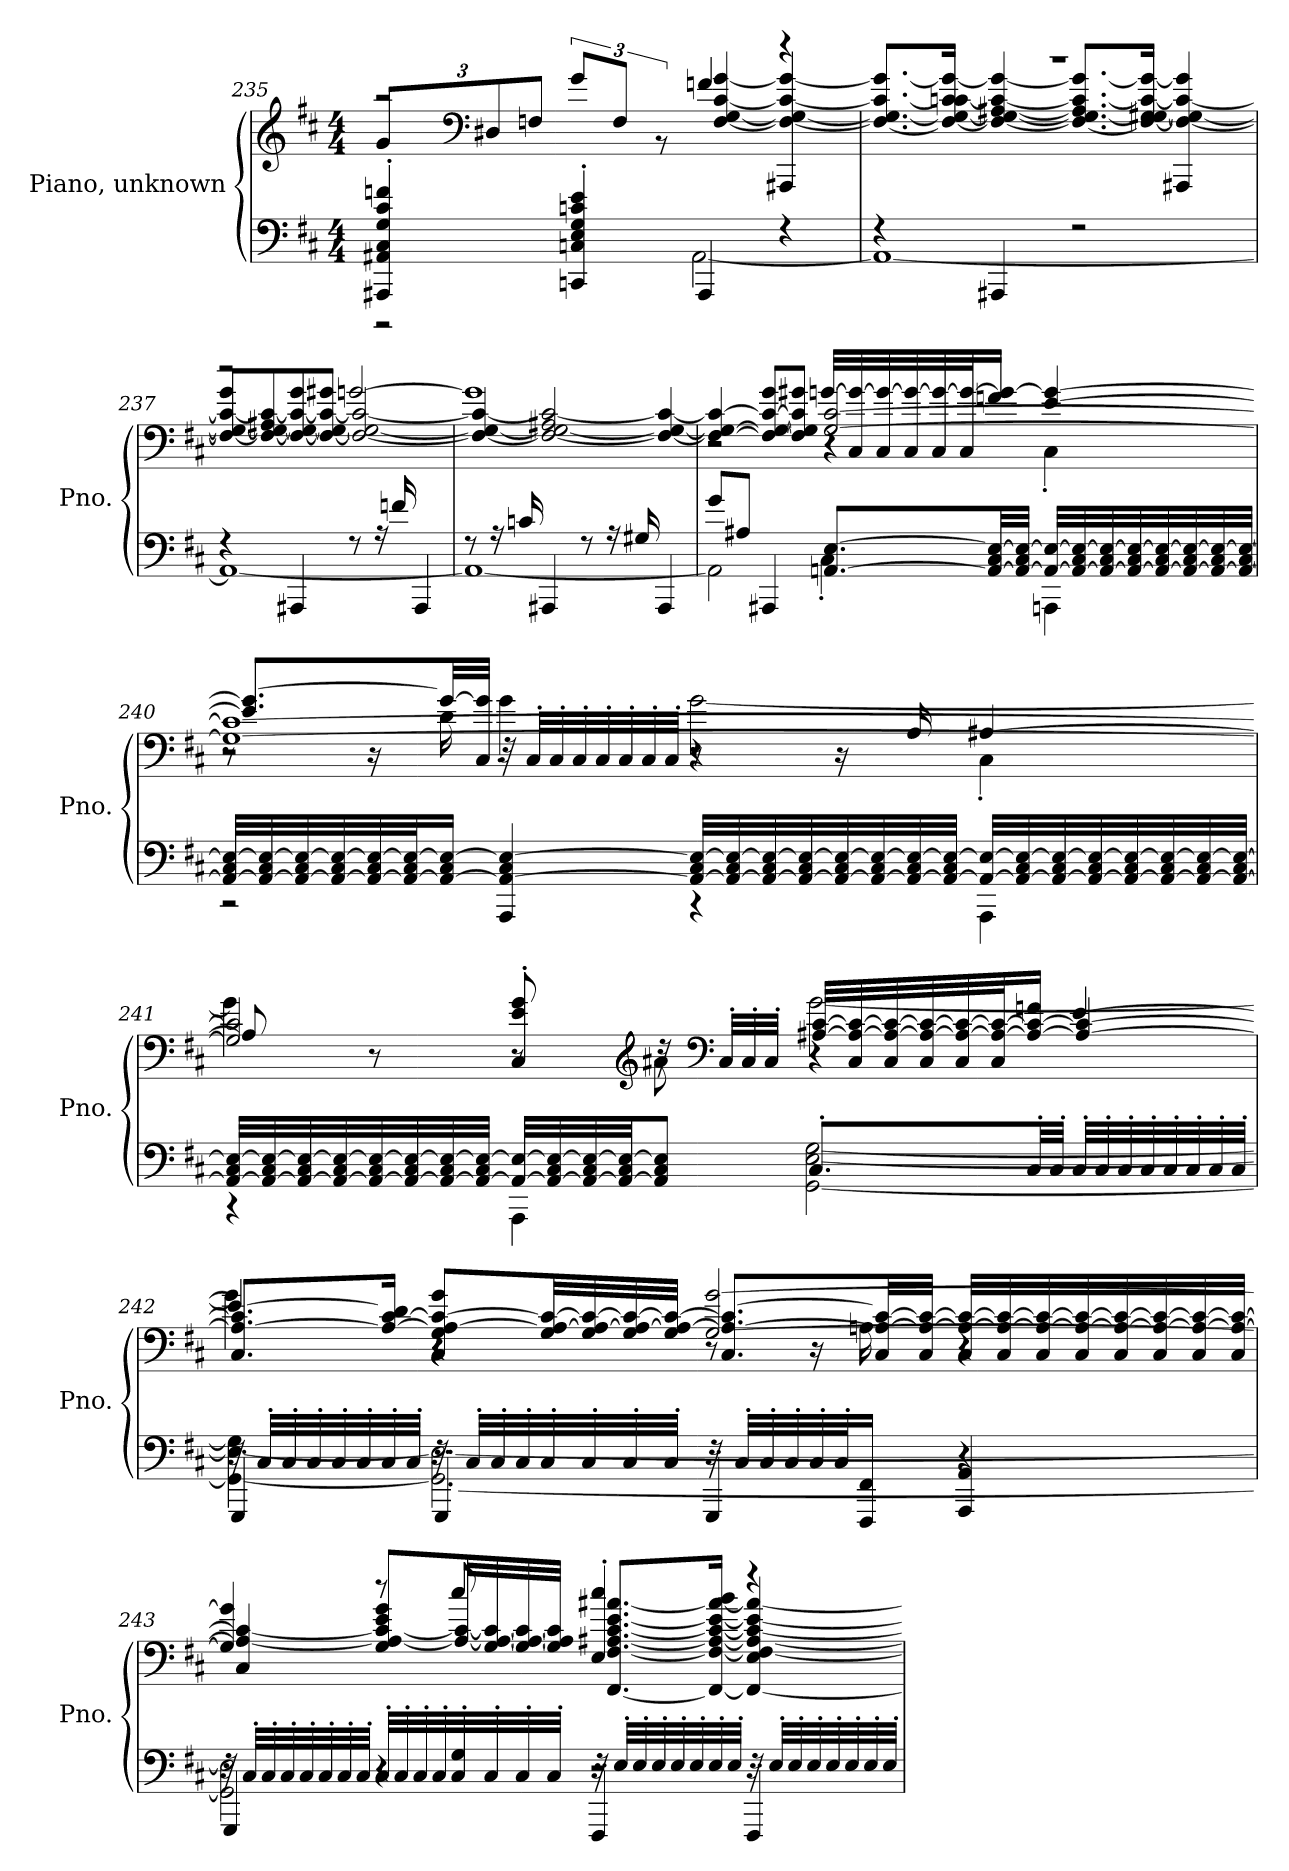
**kern	**kern
*part1	*part1
*staff2	*staff1
*I"Piano, unknown	*
*I'Pno.	*
!!LO:LB:g=z
*clefF4	*clefG2
*k[f#c#]	*k[f#c#]
*M4/4	*M4/4
=235	=235
*^	*^
*	*	*	*Xbrackettup
4AAA#X/' 4AA#X/' 4C#/' 4G/' 4c#/' 4fn/'	2r	2r	12g/L
*	*	*clefF4	*
.	.	.	12D#X/
.	.	.	12Fn/J
*	*	*	*brackettup
4CCn/' 4Cn/' 4E/' 4G/' 4cn/' 4e/'	.	.	12g/L
.	.	.	12F/J
.	.	.	12r
4AAA#/	[2AA#\	4fn/	[4F/ [4G/ [4c#/ [4g/
4r	.	4r	4AAA#X/ 4F/_ 4G/_ 4c#/_ 4g/_
=236	=236	=236	=236
4r	1AA#_	1r	8.F/_ 8.G/_ 8.c#/_ 8.g/_L
.	.	.	16F/_ 16G/_ 16cn/ 16c#/_ 16g/_Jk
4AAA#X/	.	.	4F/_ 4G/_ [4A#X/ 4c#/_ 4g/_
2r	.	.	8.F/_ 8.G/_ 8.A#/] 8.c#/_ 8.g/_L
.	.	.	16F/_ 16G/_ 16G#X/ 16c#/_ 16g/_Jk
.	.	.	4AAA#X/ 4F/_ 4G/_ 4c#/_ 4g/]
!!LO:LB:g=z	!!
=237	=237	=237	=237
4r	1AA#_	2r	8F/_ 8G/_ 8c#/_ 8g/L
.	.	.	8F/_ 8G/_ 8A#X/ 8c#/_
4AAA#X/	.	.	8F/_ 8G/_ 8c#/_ 8g/
.	.	.	8F/_ 8G/_ 8c#/_ 8g#X/J
8r	.	[2gn/	2F/_ 2G/_ 2c#/_
16r	.	.	.
16fn/	.	.	.
4AAA#/	.	.	.
=238	=238	=238	=238
8r	1AA#_	1g]	4F/_ 4G/_ 4c#/_
16r	.	.	.
16cn/	.	.	.
4AAA#X/	.	.	2F/_ 2G/_ 2A#X/ 2c#/_
8r	.	.	.
16r	.	.	.
16G#X/	.	.	.
4AAA#/	.	.	4F/_ 4G/_ 4c#/_
!!LO:LB:g=z
=239	=239	=239	=239
*	*	*	*^
8g/L	2AA#\]	2r	2r	4F/_ 4G/_ 4c#/_
8A#X/J	.	.	.	.
4AAA#X/	.	.	.	8F/_ 8G/_ 8c#/_ 8g/L
.	.	.	.	8F/] 8G/] 8c#/] 8g#X/J
[8.AAn/ [8.E/L	4C#'\	[2G/ [2c#/	4r	[32gn/LLL
.	.	.	.	32C#/ 32g/_
.	.	.	.	32C#/ 32g/_
.	.	.	.	32C#/ 32g/_
.	.	.	.	32C#/ 32g/_
.	.	.	.	32C#/ 32g/_J
32AA/_ 32C#/ 32E/_LL	.	.	.	16fn/ 16g/_JJ
32AA/_ 32C#/ 32E/_JJJ	.	.	.	.
32AA/_ 32E/_LLL	4AAAn\	.	4C#'\	[4e/ 4g/_
32AA/_ 32C#/ 32E/_	.	.	.	.
32AA/_ 32C#/ 32E/_	.	.	.	.
32AA/_ 32C#/ 32E/_	.	.	.	.
32AA/_ 32C#/ 32E/_	.	.	.	.
32AA/_ 32C#/ 32E/_	.	.	.	.
32AA/_ 32C#/ 32E/_	.	.	.	.
32AA/_ 32C#/ 32E/_JJJ	.	.	.	.
!!LO:PB:g=z
=240	=240	=240	=240	=240
*	*	*	*	*^
32AA/_ 32C#/ 32E/_LLL	2r	1G_ 1c#_	8r	8.e/] 8.g/_L	2r
32AA/_ 32C#/ 32E/_	.	.	.	.	.
32AA/_ 32C#/ 32E/_	.	.	.	.	.
32AA/_ 32C#/ 32E/_	.	.	.	.	.
32AA/_ 32C#/ 32E/_	.	.	16r	.	.
32AA/_ 32C#/ 32E/_J	.	.	.	.	.
16AA/_ 16C#/ 16E/_JJ	.	.	16d\	32g/LL_	.
.	.	.	.	32C#/ 32g/]JJJ	.
4AAA/ 4AA/_ 4C#/ 4E/_	.	.	4g'\	32r	.
.	.	.	.	32C#'/LLL	.
.	.	.	.	32C#'/	.
.	.	.	.	32C#'/	.
.	.	.	.	32C#'/	.
.	.	.	.	32C#'/	.
.	.	.	.	32C#'/	.
.	.	.	.	32C#'/JJJ	.
32AA/_ 32C#/ 32E/_LLL	4r	.	[2g\	8r	4r
32AA/_ 32C#/ 32E/_	.	.	.	.	.
32AA/_ 32C#/ 32E/_	.	.	.	.	.
32AA/_ 32C#/ 32E/_	.	.	.	.	.
32AA/_ 32C#/ 32E/_	.	.	.	16r	.
32AA/_ 32C#/ 32E/_	.	.	.	.	.
32AA/_ 32C#/ 32E/_	.	.	.	16A/	.
32AA/_ 32C#/ 32E/_JJJ	.	.	.	.	.
32AA/_ 32E/_LLL	4AAA\	.	.	[4A#X/	4C#'\
32AA/_ 32C#/ 32E/_	.	.	.	.	.
32AA/_ 32C#/ 32E/_	.	.	.	.	.
32AA/_ 32C#/ 32E/_	.	.	.	.	.
32AA/_ 32C#/ 32E/_	.	.	.	.	.
32AA/_ 32C#/ 32E/_	.	.	.	.	.
32AA/_ 32C#/ 32E/_	.	.	.	.	.
32AA/_ 32C#/ 32E/_JJJ	.	.	.	.	.
*	*	*	*	*v	*v
!!LO:LB:g=z
=241	=241	=241	=241	=241
32AA/_ 32C#/ 32E/_LLL	4r	2G/] 2c#/]	4g\]	8A#/]
32AA/_ 32C#/ 32E/_	.	.	.	.
32AA/_ 32C#/ 32E/_	.	.	.	.
32AA/_ 32C#/ 32E/_	.	.	.	.
32AA/_ 32C#/ 32E/_	.	.	.	8r
32AA/_ 32C#/ 32E/_	.	.	.	.
32AA/_ 32C#/ 32E/_	.	.	.	.
32AA/_ 32C#/ 32E/_JJJ	.	.	.	.
32AA/_ 32E/_LLL	4AAA\	.	8r	8C#/' 8e/' 8g/'
32AA/_ 32C#/ 32E/_	.	.	.	.
32AA/_ 32C#/ 32E/_	.	.	.	.
32AA/_ 32C#/ 32E/_JJ	.	.	.	.
*	*	*clefG2	*	*
8AA/] 8C#/ 8E/]J	.	.	8a#X\	32r
*	*	*clefF4	*	*
.	.	.	.	32C#'/LLL
.	.	.	.	32C#'/
.	.	.	.	32C#'/JJJ
8.C#'/L	[2GG\ [2E\ [2G\	4r	[2g\	[32A#X/ [32c#/LLL
.	.	.	.	32C#/ 32A#/_ 32c#/_
.	.	.	.	32C#/ 32A#/_ 32c#/_
.	.	.	.	32C#/ 32A#/_ 32c#/_
.	.	.	.	32C#/ 32A#/_ 32c#/_
.	.	.	.	32C#/ 32A#/_ 32c#/_J
32C#'/LL	.	.	.	16A#/_ 16c#/_ 16fn/JJ
32C#'/JJJ	.	.	.	.
32C#'/LLL	.	[4e/	.	4A#/_ 4c#/_
32C#'/	.	.	.	.
32C#'/	.	.	.	.
32C#'/	.	.	.	.
32C#'/	.	.	.	.
32C#'/	.	.	.	.
32C#'/	.	.	.	.
32C#'/JJJ	.	.	.	.
!!LO:LB:g=z	!!	!!
=242	=242	=242	=242	=242
*	*^	*	*	*
32r	4GG\_ 4E\_ 4G\]	4GGG'/	4e/]	4g\]	8.C#/ 8.A#/_ 8.c#/_L
32C#'/LLL	.	.	.	.	.
32C#'/	.	.	.	.	.
32C#'/	.	.	.	.	.
32C#'/	.	.	.	.	.
32C#'/	.	.	.	.	.
32C#'/	.	.	.	.	16A#/_ 16c#/_ 16d/Jk
32C#'/JJJ	.	.	.	.	.
32r	2.GG\_ 2.E\_	4GGG'/	4r	4r	8C#/ 8G/ 8A#/_ 8c#/_ 8g/L
32C#'/LLL	.	.	.	.	.
32C#'/	.	.	.	.	.
32C#'/	.	.	.	.	.
32C#'/	.	.	.	.	32G/ 32A#/_ 32c#/_LL
32C#'/	.	.	.	.	32G/ 32A#/_ 32c#/_
32C#'/	.	.	.	.	32G/ 32A#/_ 32c#/_
32C#'/JJJ	.	.	.	.	32G/ 32A#/_ 32c#/_JJJ
32r	.	4GGG'/	[2G/ [2g/	8r	8.C#/ 8.A#/_ 8.c#/_L
32C#'/LLL	.	.	.	.	.
32C#'/	.	.	.	.	.
32C#'/	.	.	.	.	.
32C#'/	.	.	.	16r	.
32C#'/J	.	.	.	.	.
16FFF#/ 16FF#/JJ	.	.	.	16An\	32C#/ 32A#/_ 32c#/_LL
.	.	.	.	.	32C#/ 32A#/_ 32c#/_JJJ
4AAA/ 4AA/	.	4r	.	4r	32C#/ 32A#/_ 32c#/_LLL
.	.	.	.	.	32C#/ 32A#/_ 32c#/_
.	.	.	.	.	32C#/ 32A#/_ 32c#/_
.	.	.	.	.	32C#/ 32A#/_ 32c#/_
.	.	.	.	.	32C#/ 32A#/_ 32c#/_
.	.	.	.	.	32C#/ 32A#/_ 32c#/_
.	.	.	.	.	32C#/ 32A#/_ 32c#/_
.	.	.	.	.	32C#/ 32A#/_ 32c#/_JJJ
*	*	*	*	*v	*v
!!LO:LB:g=z
=243	=243	=243	=243	=243
32r	2GG\] 2E\]	4GGG/	4G/] 4g/]	4C#/ 4A#/_ 4c#/_
32C#'/LLL	.	.	.	.
32C#'/	.	.	.	.
32C#'/	.	.	.	.
32C#'/	.	.	.	.
32C#'/	.	.	.	.
32C#'/	.	.	.	.
32C#'/JJJ	.	.	.	.
32C#'/LLL	.	4r	8r	8G/ 8A#/_ 8c#/_ 8e/ 8g/L
32C#'/	.	.	.	.
32C#'/	.	.	.	.
32C#'/	.	.	.	.
32C#/' 32G/'	.	.	8cc#/	32A#/_ 32c#/_LL
32C#'/	.	.	.	32G/ 32A#/_ 32c#/_
32C#'/	.	.	.	32G/ 32A#/_ 32c#/_
32C#'/JJJ	.	.	.	32G/ 32A#/] 32c#/]JJJ
32r	2r	4FFF#'/	4E/' 4cc#/'	[8.FF#/ [8.F#/ [8.A#X/ [8.c#/ [8.e/ [8.a#X/L
32E'/LLL	.	.	.	.
32E'/	.	.	.	.
32E'/	.	.	.	.
32E'/	.	.	.	.
32E'/	.	.	.	.
32E'/	.	.	.	16FF#/_ 16F#/_ 16A#/_ 16c#/_ 16e/_ 16a#/_ 16b/Jk
32E'/JJJ	.	.	.	.
32r	.	4FFF#'/	4r	4FF#/_ 4E/ 4F#/_ 4A#/_ 4c#/_ 4e/_ 4a#/_
32E'/LLL	.	.	.	.
32E'/	.	.	.	.
32E'/	.	.	.	.
32E'/	.	.	.	.
32E'/	.	.	.	.
32E'/	.	.	.	.
32E'/JJJ	.	.	.	.
*v	*v	*v	*	*
*	*v	*v
=	=
*-	*-
